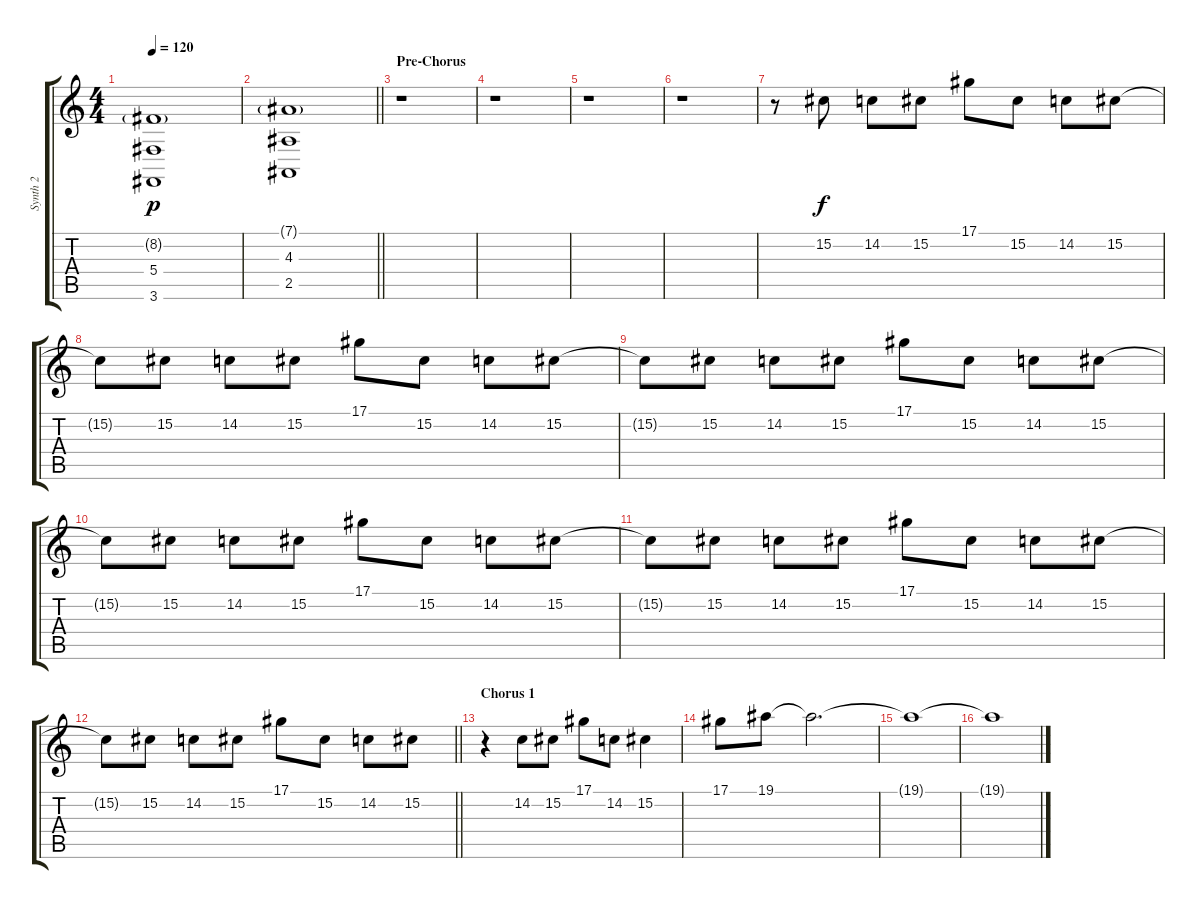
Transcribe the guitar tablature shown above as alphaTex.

\track ("Synth 2" "Synth 2") {instrument synthstrings2}
\staff {score tabs}
\tuning (Eb4 Bb3 Gb3 Db3 Ab2 Eb2) {hide}
\ts (4 4)
\tempo 120
\clef g2
\ks c
(8.2{g} 5.4 3.6).1{dy p} |
\barLineRight lightlight
(7.1{g} 4.3 2.5).1 |
\section ("" "Pre-Chorus")
r.1 |
r.1 |
r.1 |
r.1 |
r.8{volume 13 instrument pad2warm} 15.2.8{dy f} 14.2.8 15.2.8 17.1.8 15.2.8 14.2.8 15.2.8 |
15.2{t}.8 15.2.8 14.2.8 15.2.8 17.1.8 15.2.8 14.2.8 15.2.8 |
15.2{t}.8 15.2.8 14.2.8 15.2.8 17.1.8 15.2.8 14.2.8 15.2.8 |
15.2{t}.8 15.2.8 14.2.8 15.2.8 17.1.8 15.2.8 14.2.8 15.2.8 |
15.2{t}.8 15.2.8 14.2.8 15.2.8 17.1.8 15.2.8 14.2.8 15.2.8 |
\barLineRight lightlight
15.2{t}.8 15.2.8 14.2.8 15.2.8 17.1.8 15.2.8 14.2.8 15.2.8 |
\section ("" "Chorus 1")
r.4 14.2.8{volume 16 instrument pad2warm} 15.2.8 17.1.8 14.2.8 15.2.4 |
17.1.8 19.1.8 19.1{t}.2{d volume 0} |
19.1{t}.1 |
19.1{t}.1
